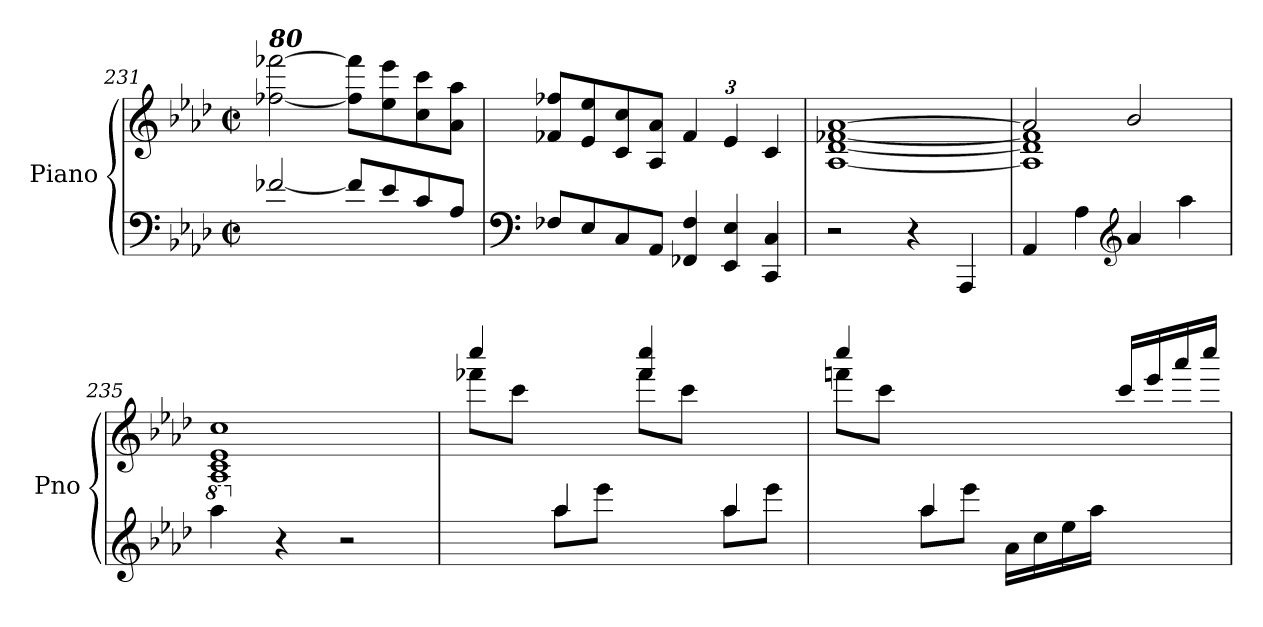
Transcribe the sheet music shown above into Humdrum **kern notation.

**kern	**kern
*part1	*part1
*staff2	*staff1
*I"Piano	*
*I'Pno	*
!!LO:LB:g=z
*clefF4	*clefG2
*k[b-e-a-d-]	*k[b-e-a-d-]
*M4/4	*M4/4
*met(c|)	*met(c|)
=231	=231
!	!LO:TX:a:Bi:t=80
[2f-X/	[2ff-X\ [2fff-X\
8f-/L]	8ff-\] 8fff-\]L
8e-/	8ee-\ 8eee-\
8c/	8cc\ 8ccc\
8A-/J	8a-\ 8aa-\J
=232	=232
*clefF4	*
8F-X/L	8f-X/ 8ff-X/L
8E-/	8e-/ 8ee-/
8C/	8c/ 8cc/
8AA-/J	8A-/ 8a-/J
*Xtuplet	*Xbrackettup
6FF-X/ 6F-/	6f-/
6EE-/ 6E-/	6e-/
6CC/ 6C/	6c/
=233	=233
*	*^
2r	[1a-	[1A- [1d- [1f-X
4r	.	.
4AAA-/	.	.
=234	=234	=234
4AA-/	2a-/]	1A-] 1d-] 1f-]
4A-\	.	.
*clefG2	*	*
4a-/	2b-/	.
4aa-\	.	.
*	*v	*v
=235	=235
*8va	*
4aaa-\	1A- 1c 1e- 1cc
*X8va	*
4r	.
2r	.
=236	=236
*^	*^
4ryy	4ryy	4cccc/	8fff-X\L
.	.	.	8ccc\J
4aa-/	8aa-\L	4ryy	4ryy
.	8eee-\J	.	.
4ryy	4ryy	4fff-/ 4cccc/	8fff-\L
.	.	.	8ccc\J
4aa-/	8aa-\L	4ryy	4ryy
.	8eee-\J	.	.
!!LO:LB:g=z	!!
=237	=237	=237	=237
4ryy	4ryy	4cccc/	8fffn\L
.	.	.	8ccc\J
4aa-/	8aa-\L	4ryy	2.ryy
.	8eee-\J	.	.
16a-\LL	2ryy	4reyy	.
16cc\	.	.	.
16ee-\	.	.	.
16aa-\JJ	.	.	.
4ryy	.	16ccc/LL	.
.	.	16eee-/	.
.	.	16aaa-/	.
.	.	16cccc/JJ	.
*v	*v	*	*
*	*v	*v
=	=
*-	*-
